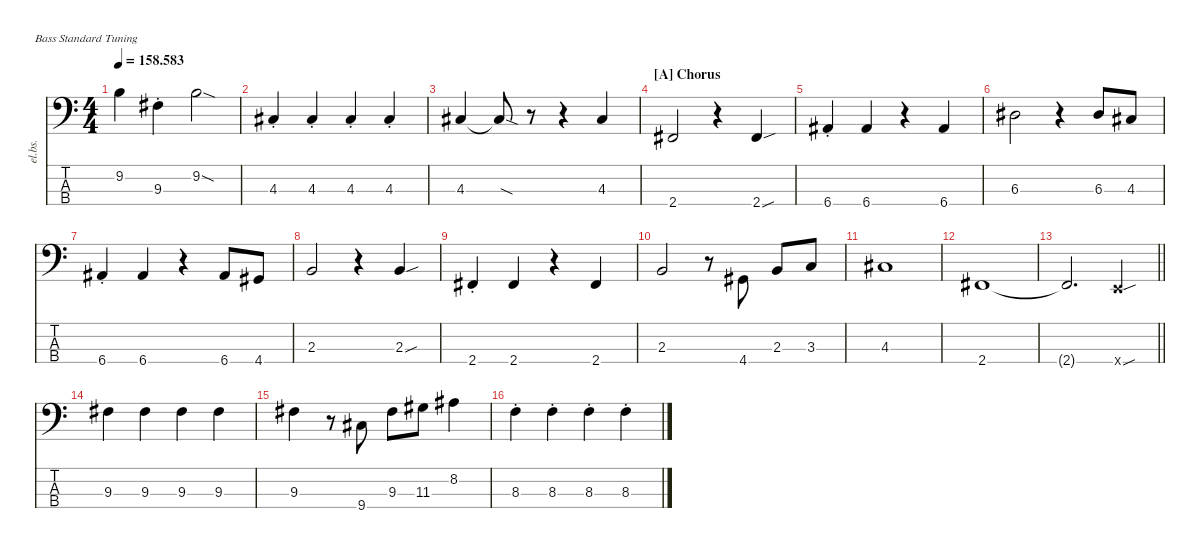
\defaultSystemsLayout 4
\hideDynamics
\bracketExtendMode nobrackets
\track ("Electric Bass" "el.bs.") {mute instrument electricbassfinger}
\staff {score tabs}
\tuning (G2 D2 A1 E1)
\ts (4 4)
\tempo
158.583
\accidentals auto
\clef f4
\ottava regular
\simile none
\ks c
9.2{t}.4{dy mf beam Down} 9.3{st acc #}.4{beam Down} 9.2{sod}.2{beam Down} |
4.3{st acc #}.4{beam Up} 4.3{st acc #}.4{beam Up} 4.3{st acc #}.4{beam Up} 4.3{st acc #}.4{beam Up} |
4.3{acc #}.4{beam Up} 4.3{sod t acc #}.8{beam Up} r.8{beam Down} r.4{beam Down} 4.3{acc #}.4{beam Up} |
\section ("A" "Chorus")
2.4{acc #}.2{beam Up} r.4{beam Down} 2.4{sou acc #}.4{beam Up} |
6.4{st acc #}.4{beam Up} 6.4{acc #}.4{beam Up} r.4{beam Down} 6.4{acc #}.4{beam Up} |
6.3{acc #}.2{beam Down} r.4{beam Down} 6.3{acc #}.8{beam Up} 4.3{acc #}.8{beam Up} |
6.4{st acc #}.4{beam Up} 6.4{acc #}.4{beam Up} r.4{beam Down} 6.4{acc #}.8{beam Up} 4.4{acc #}.8{beam Up} |
2.3.2{beam Up} r.4{beam Down} 2.3{sou}.4{beam Up} |
2.4{st acc #}.4{beam Up} 2.4{acc #}.4{beam Up} r.4{beam Down} 2.4{acc #}.4{beam Up} |
2.3.2{beam Up} r.8{beam Down} 4.4{acc #}.8{beam Up} 2.3.8{beam Up} 3.3.8{beam Up} |
4.3{acc #}.1{beam Up} |
2.4{acc #}.1{beam Up} |
\barLineRight lightlight
2.4{t acc #}.2{d beam Up} 0.4{sou x}.4{beam Up} |
9.3{acc #}.4{beam Down} 9.3{acc #}.4{beam Down} 9.3{acc #}.4{beam Down} 9.3{acc #}.4{beam Down} |
9.3{acc #}.4{beam Down} r.8{beam Down} 9.4{acc #}.8{beam Up} 9.3{acc #}.8{beam Down} 11.3{acc #}.8{beam Down} 8.2{acc #}.4{beam Down} |
8.3{st}.4{beam Down} 8.3{st}.4{beam Down} 8.3{st}.4{beam Down} 8.3{st}.4{beam Down}
